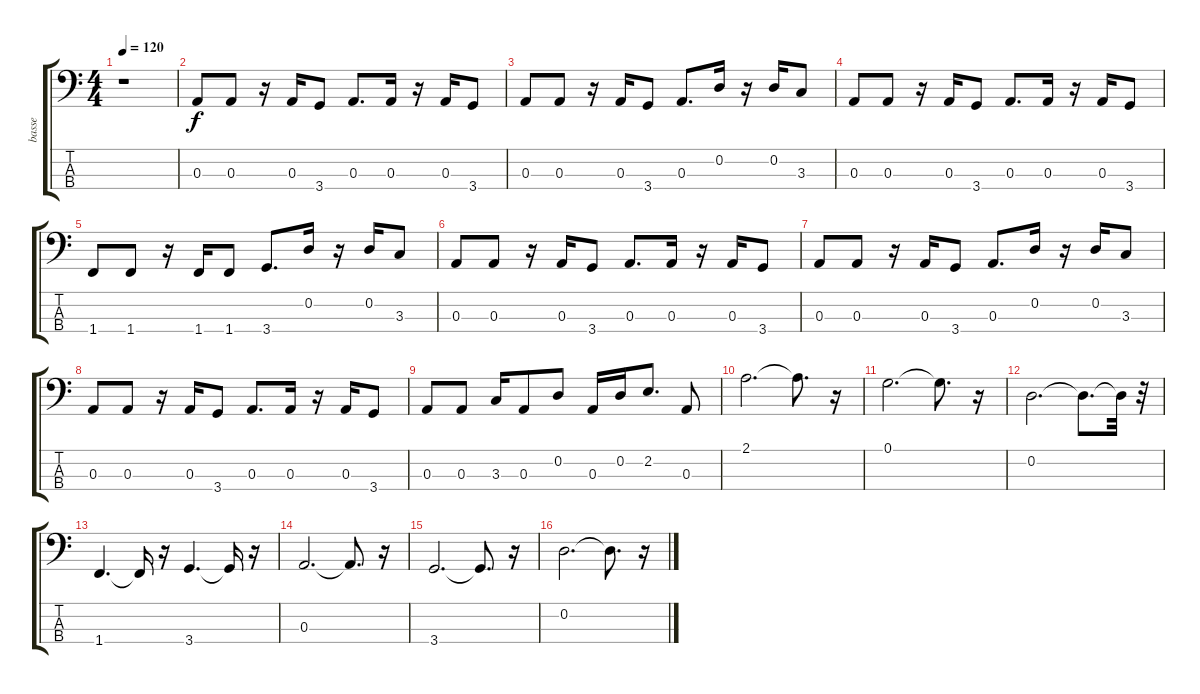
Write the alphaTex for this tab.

\track ("basse" "basse") {instrument electricbassfinger}
\staff {score tabs}
\tuning (G2 D2 A1 E1) {hide}
\ts (4 4)
\tempo 120
\clef f4
\ks c
r.1{dy f} |
0.3.8 0.3.8 r.16 0.3.16 3.4.8 0.3.8{d} 0.3.16 r.16 0.3.16 3.4.8 |
0.3.8 0.3.8 r.16 0.3.16 3.4.8 0.3.8{d} 0.2.16 r.16 0.2.16 3.3.8 |
0.3.8 0.3.8 r.16 0.3.16 3.4.8 0.3.8{d} 0.3.16 r.16 0.3.16 3.4.8 |
1.4.8 1.4.8 r.16 1.4.16 1.4.8 3.4.8{d} 0.2.16 r.16 0.2.16 3.3.8 |
0.3.8 0.3.8 r.16 0.3.16 3.4.8 0.3.8{d} 0.3.16 r.16 0.3.16 3.4.8 |
0.3.8 0.3.8 r.16 0.3.16 3.4.8 0.3.8{d} 0.2.16 r.16 0.2.16 3.3.8 |
0.3.8 0.3.8 r.16 0.3.16 3.4.8 0.3.8{d} 0.3.16 r.16 0.3.16 3.4.8 |
0.3.8 0.3.8 3.3.16 0.3.8 0.2.8 0.3.16 0.2.16 2.2.8{d} 0.3.8 |
2.1.2{d} 2.1{t}.8{d} r.16 |
0.1.2{d} 0.1{t}.8{d} r.16 |
0.2.2{d} 0.2{t}.8{d} 0.2{t}.32 r.32 |
1.4.4{d} 1.4{t}.16 r.16 3.4.4{d} 3.4{t}.16 r.16 |
0.3.2{d} 0.3{t}.8{d} r.16 |
3.4.2{d} 3.4{t}.8{d} r.16 |
0.2.2{d} 0.2{t}.8{d} r.16
